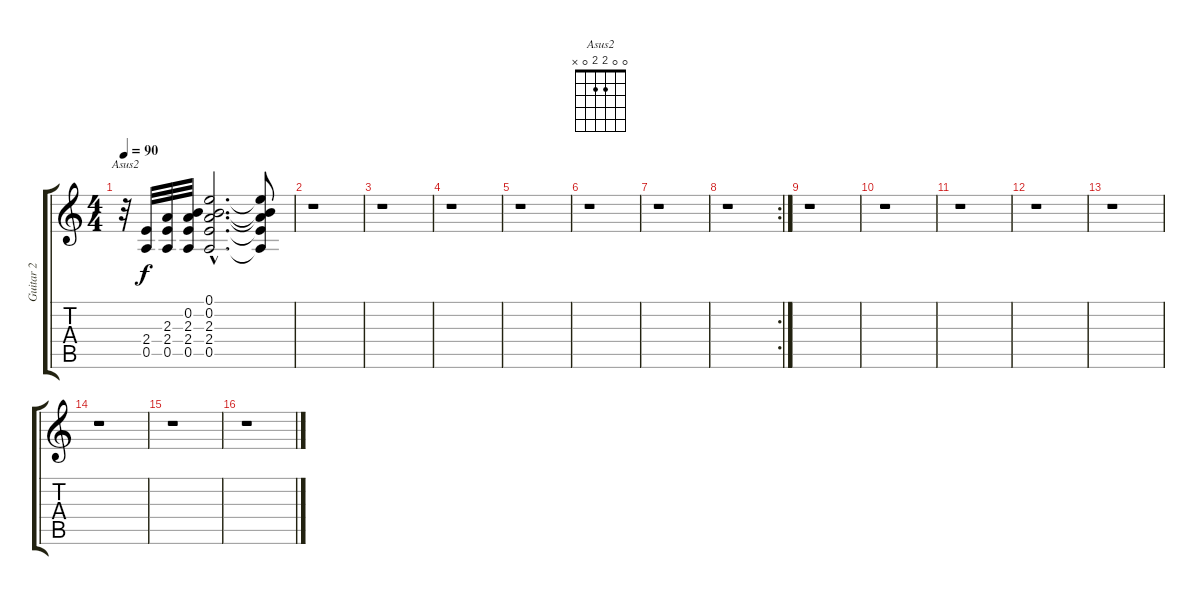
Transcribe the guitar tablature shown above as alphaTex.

\track ("Guitar 2" "Guitar 2") {instrument electricguitarclean}
\staff {score tabs}
\tuning (E4 B3 G3 D3 A2 E2) {hide}
\chord ("Asus2" 0 0 2 2 0 x)
\ts (4 4)
\tempo 90
\clef g2
\ks c
r.32{ch "Asus2" dy f} (2.4 0.5).32 (2.3 2.4 0.5).32 (0.2 2.3 2.4 0.5).32 (0.1{hac} 0.2{hac} 2.3{hac} 2.4{hac} 0.5{hac}).2{d} (0.1{t} 0.2{t} 2.3{t} 2.4{t} 0.5{t}).8 |
r.1 |
r.1 |
r.1 |
r.1 |
r.1 |
r.1 |
\rc 2
r.1 |
r.1 |
r.1 |
r.1 |
r.1 |
r.1 |
r.1 |
r.1 |
r.1
